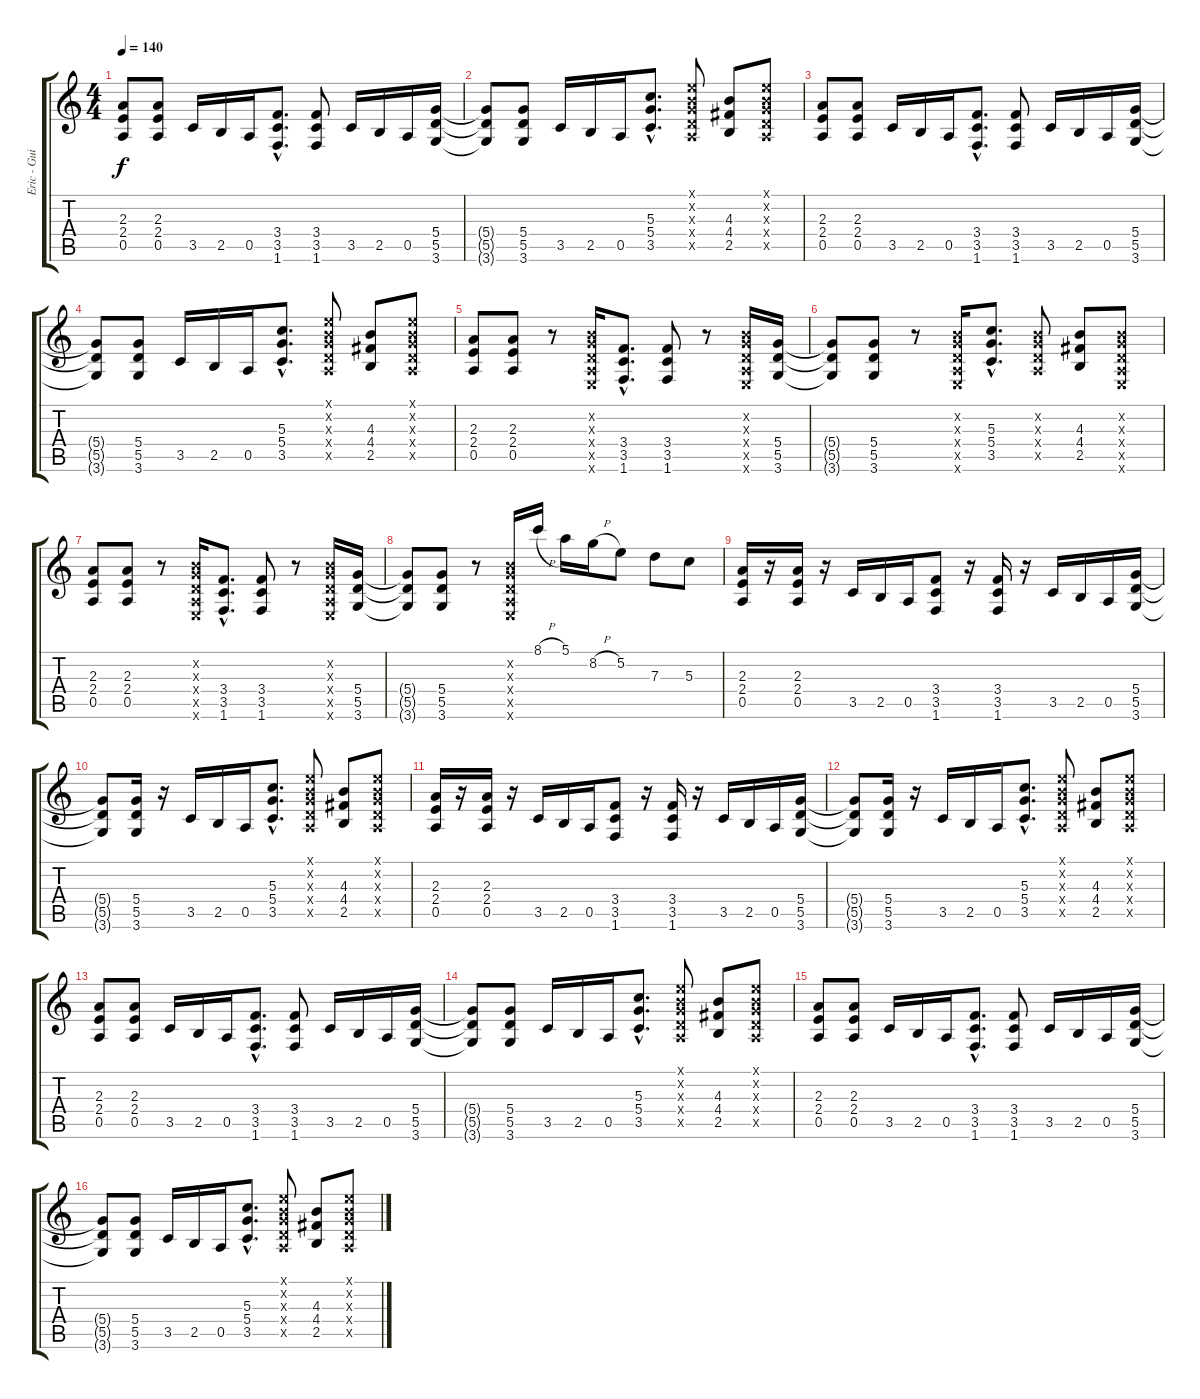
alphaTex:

\track ("Eric - Guitar 1" "Eric - Gui") {instrument distortionguitar}
\staff {score tabs}
\tuning (E4 B3 G3 D3 A2 E2) {hide}
\ts (4 4)
\tempo 140
\clef g2
\ks c
(2.3 2.4 0.5).8{dy f instrument distortionguitar} (2.3 2.4 0.5).8 3.5.16 2.5.16 0.5.16 (3.4{hac} 3.5{hac} 1.6{hac}).8{d} (3.4 3.5 1.6).8 3.5.16 2.5.16 0.5.16 (5.4 5.5 3.6).16 |
(5.4{t} 5.5{t} 3.6{t}).8 (5.4 5.5 3.6).8 3.5.16 2.5.16 0.5.16 (5.3{hac} 5.4{hac} 3.5{hac}).8{d} (0.1{x} 0.2{x} 0.3{x} 0.4{x} 0.5{x}).8 (4.3 4.4 2.5).8 (0.1{x} 0.2{x} 0.3{x} 0.4{x} 0.5{x}).8 |
(2.3 2.4 0.5).8 (2.3 2.4 0.5).8 3.5.16 2.5.16 0.5.16 (3.4{hac} 3.5{hac} 1.6{hac}).8{d} (3.4 3.5 1.6).8 3.5.16 2.5.16 0.5.16 (5.4 5.5 3.6).16 |
(5.4{t} 5.5{t} 3.6{t}).8 (5.4 5.5 3.6).8 3.5.16 2.5.16 0.5.16 (5.3{hac} 5.4{hac} 3.5{hac}).8{d} (0.1{x} 0.2{x} 0.3{x} 0.4{x} 0.5{x}).8 (4.3 4.4 2.5).8 (0.1{x} 0.2{x} 0.3{x} 0.4{x} 0.5{x}).8 |
(2.3 2.4 0.5).8 (2.3 2.4 0.5).8 r.8 (0.2{x} 0.3{x} 0.4{x} 0.5{x} 0.6{x}).16 (3.4{hac} 3.5{hac} 1.6{hac}).8{d} (3.4 3.5 1.6).8 r.8 (0.2{x} 0.3{x} 0.4{x} 0.5{x} 0.6{x}).16 (5.4 5.5 3.6).16 |
(5.4{t} 5.5{t} 3.6{t}).8 (5.4 5.5 3.6).8 r.8 (0.2{x} 0.3{x} 0.4{x} 0.5{x} 0.6{x}).16 (5.3{hac} 5.4{hac} 3.5{hac}).8{d} (0.2{x} 0.3{x} 0.4{x} 0.5{x}).8 (4.3 4.4 2.5).8 (0.2{x} 0.3{x} 0.4{x} 0.5{x} 0.6{x}).8 |
(2.3 2.4 0.5).8 (2.3 2.4 0.5).8 r.8 (0.2{x} 0.3{x} 0.4{x} 0.5{x} 0.6{x}).16 (3.4{hac} 3.5{hac} 1.6{hac}).8{d} (3.4 3.5 1.6).8 r.8 (0.2{x} 0.3{x} 0.4{x} 0.5{x} 0.6{x}).16 (5.4 5.5 3.6).16 |
(5.4{t} 5.5{t} 3.6{t}).8 (5.4 5.5 3.6).8 r.8 (0.2{x} 0.3{x} 0.4{x} 0.5{x} 0.6{x}).16 8.1{h}.16 5.1.16 8.2{h}.16 5.2.8 7.3.8 5.3.8 |
(2.3 2.4 0.5).16 r.16 (2.3 2.4 0.5).16 r.16 3.5.16 2.5.16 0.5.16 (3.4 3.5 1.6).8 r.16 (3.4 3.5 1.6).16 r.16 3.5.16 2.5.16 0.5.16 (5.4 5.5 3.6).16 |
(5.4{t} 5.5{t} 3.6{t}).8 (5.4 5.5 3.6).16 r.16 3.5.16 2.5.16 0.5.16 (5.3{hac} 5.4{hac} 3.5{hac}).8{d} (0.1{x} 0.2{x} 0.3{x} 0.4{x} 0.5{x}).8 (4.3 4.4 2.5).8 (0.1{x} 0.2{x} 0.3{x} 0.4{x} 0.5{x}).8 |
(2.3 2.4 0.5).16 r.16 (2.3 2.4 0.5).16 r.16 3.5.16 2.5.16 0.5.16 (3.4 3.5 1.6).8 r.16 (3.4 3.5 1.6).16 r.16 3.5.16 2.5.16 0.5.16 (5.4 5.5 3.6).16 |
(5.4{t} 5.5{t} 3.6{t}).8 (5.4 5.5 3.6).16 r.16 3.5.16 2.5.16 0.5.16 (5.3{hac} 5.4{hac} 3.5{hac}).8{d} (0.1{x} 0.2{x} 0.3{x} 0.4{x} 0.5{x}).8 (4.3 4.4 2.5).8 (0.1{x} 0.2{x} 0.3{x} 0.4{x} 0.5{x}).8 |
(2.3 2.4 0.5).8 (2.3 2.4 0.5).8 3.5.16 2.5.16 0.5.16 (3.4{hac} 3.5{hac} 1.6{hac}).8{d} (3.4 3.5 1.6).8 3.5.16 2.5.16 0.5.16 (5.4 5.5 3.6).16 |
(5.4{t} 5.5{t} 3.6{t}).8 (5.4 5.5 3.6).8 3.5.16 2.5.16 0.5.16 (5.3{hac} 5.4{hac} 3.5{hac}).8{d} (0.1{x} 0.2{x} 0.3{x} 0.4{x} 0.5{x}).8 (4.3 4.4 2.5).8 (0.1{x} 0.2{x} 0.3{x} 0.4{x} 0.5{x}).8 |
(2.3 2.4 0.5).8 (2.3 2.4 0.5).8 3.5.16 2.5.16 0.5.16 (3.4{hac} 3.5{hac} 1.6{hac}).8{d} (3.4 3.5 1.6).8 3.5.16 2.5.16 0.5.16 (5.4 5.5 3.6).16 |
(5.4{t} 5.5{t} 3.6{t}).8 (5.4 5.5 3.6).8 3.5.16 2.5.16 0.5.16 (5.3{hac} 5.4{hac} 3.5{hac}).8{d} (0.1{x} 0.2{x} 0.3{x} 0.4{x} 0.5{x}).8 (4.3 4.4 2.5).8 (0.1{x} 0.2{x} 0.3{x} 0.4{x} 0.5{x}).8
